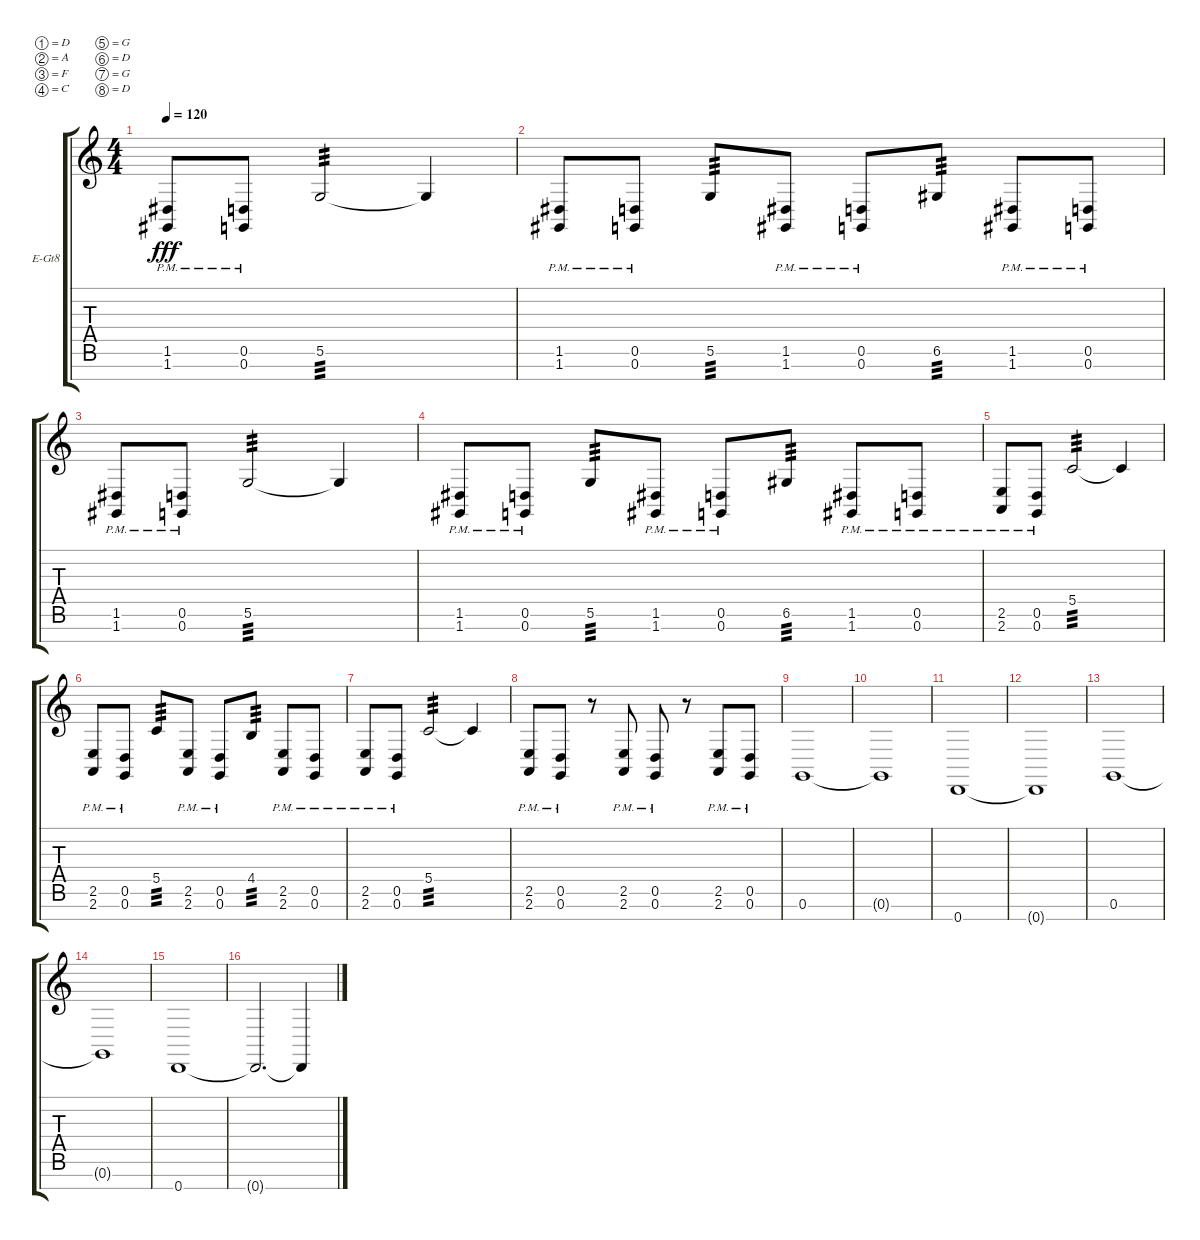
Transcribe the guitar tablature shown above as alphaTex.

\bracketExtendMode groupsimilarinstruments
\firstSystemTrackNameOrientation horizontal
\otherSystemsTrackNameOrientation horizontal
\track ("Jae" "E-Gt8") {instrument distortionguitar}
\staff {score tabs}
\tuning (D4 A3 F3 C3 G2 D2 G1 D1)
\ts (4 4)
\tempo 120
\clef g2
\ks c
(1.7{pm} 1.6{pm}).8{dy fff} (0.7{pm} 0.6{pm}).8 5.6.2{tp 3} 5.6{t}.4 |
(1.7{pm} 1.6{pm}).8 (0.6{pm} 0.7{pm}).8 5.6.8{tp 3} (1.7{pm} 1.6{pm}).8 (0.6{pm} 0.7{pm}).8 6.6.8{tp 3} (1.7{pm} 1.6{pm}).8 (0.6{pm} 0.7{pm}).8 |
(1.7{pm} 1.6{pm}).8 (0.7{pm} 0.6{pm}).8 5.6.2{tp 3} 5.6{t}.4 |
(1.7{pm} 1.6{pm}).8 (0.6{pm} 0.7{pm}).8 5.6.8{tp 3} (1.7{pm} 1.6{pm}).8 (0.6{pm} 0.7{pm}).8 6.6.8{tp 3} (1.7{pm} 1.6{pm}).8 (0.6{pm} 0.7{pm}).8 |
(2.7{pm} 2.6{pm}).8 (0.7{pm} 0.6{pm}).8 5.5.2{tp 3} 5.5{t}.4 |
(2.7{pm} 2.6{pm}).8 (0.6{pm} 0.7{pm}).8 5.5.8{tp 3} (2.7{pm} 2.6{pm}).8 (0.6{pm} 0.7{pm}).8 4.5.8{tp 3} (2.7{pm} 2.6{pm}).8 (0.6{pm} 0.7{pm}).8 |
(2.7{pm} 2.6{pm}).8 (0.7{pm} 0.6{pm}).8 5.5.2{tp 3} 5.5{t}.4 |
(2.7{pm} 2.6{pm}).8 (0.6{pm} 0.7{pm}).8 r.8 (2.7{pm} 2.6{pm}).8 (0.6{pm} 0.7{pm}).8 r.8 (2.7{pm} 2.6{pm}).8 (0.6{pm} 0.7{pm}).8 |
0.7.1 |
0.7{t}.1 |
0.8.1 |
0.8{t}.1 |
0.7.1 |
0.7{t}.1 |
0.8.1 |
0.8{t}.2{d} 0.8{t}.4
